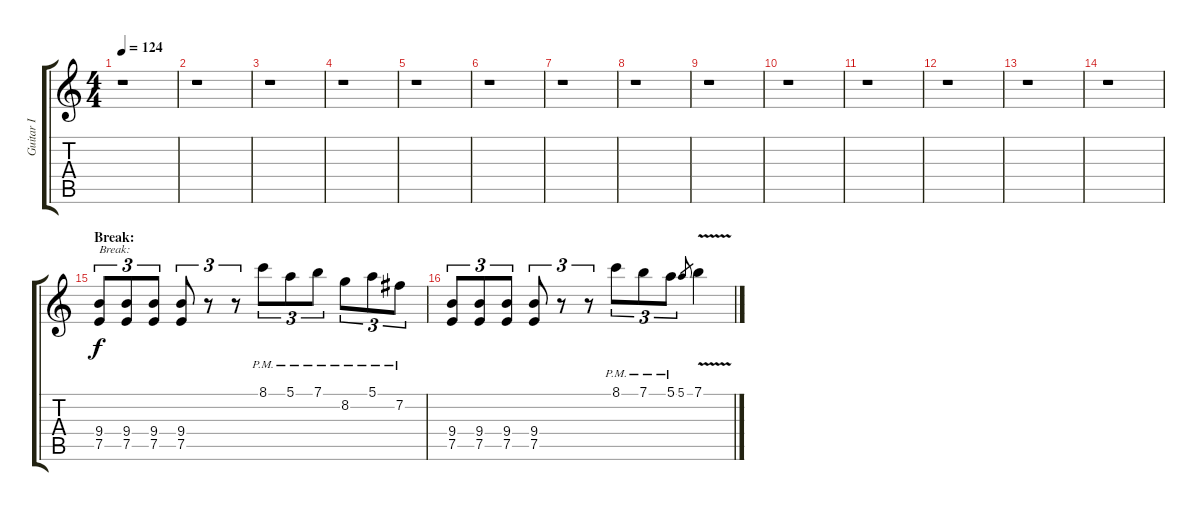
\track ("Guitar I" "Guitar I") {instrument distortionguitar}
\staff {score tabs}
\tuning (E4 B3 G3 D3 A2 E2) {hide}
\ts (4 4)
\tempo 124
\clef g2
\ks c
r.1{dy f} |
r.1 |
r.1 |
r.1 |
r.1 |
r.1 |
r.1 |
r.1 |
r.1 |
r.1 |
r.1 |
r.1 |
r.1 |
r.1 |
\section ("" "Break:")
(9.4 7.5).8{tu (3 2) txt "Break:"} (9.4 7.5).8{tu (3 2)} (9.4 7.5).8{tu (3 2)} (9.4 7.5).8{tu (3 2)} r.8{tu (3 2)} r.8{tu (3 2)} 8.1{pm}.8{tu (3 2)} 5.1{pm}.8{tu (3 2)} 7.1{pm}.8{tu (3 2)} 8.2{pm}.8{tu (3 2)} 5.1{pm}.8{tu (3 2)} 7.2{pm}.8{tu (3 2)} |
(9.4 7.5).8{tu (3 2)} (9.4 7.5).8{tu (3 2)} (9.4 7.5).8{tu (3 2)} (9.4 7.5).8{tu (3 2)} r.8{tu (3 2)} r.8{tu (3 2)} 8.1{pm}.8{tu (3 2)} 7.1{pm}.8{tu (3 2)} 5.1{pm}.8{tu (3 2)} 5.1.8{gr} 7.1{v}.4
